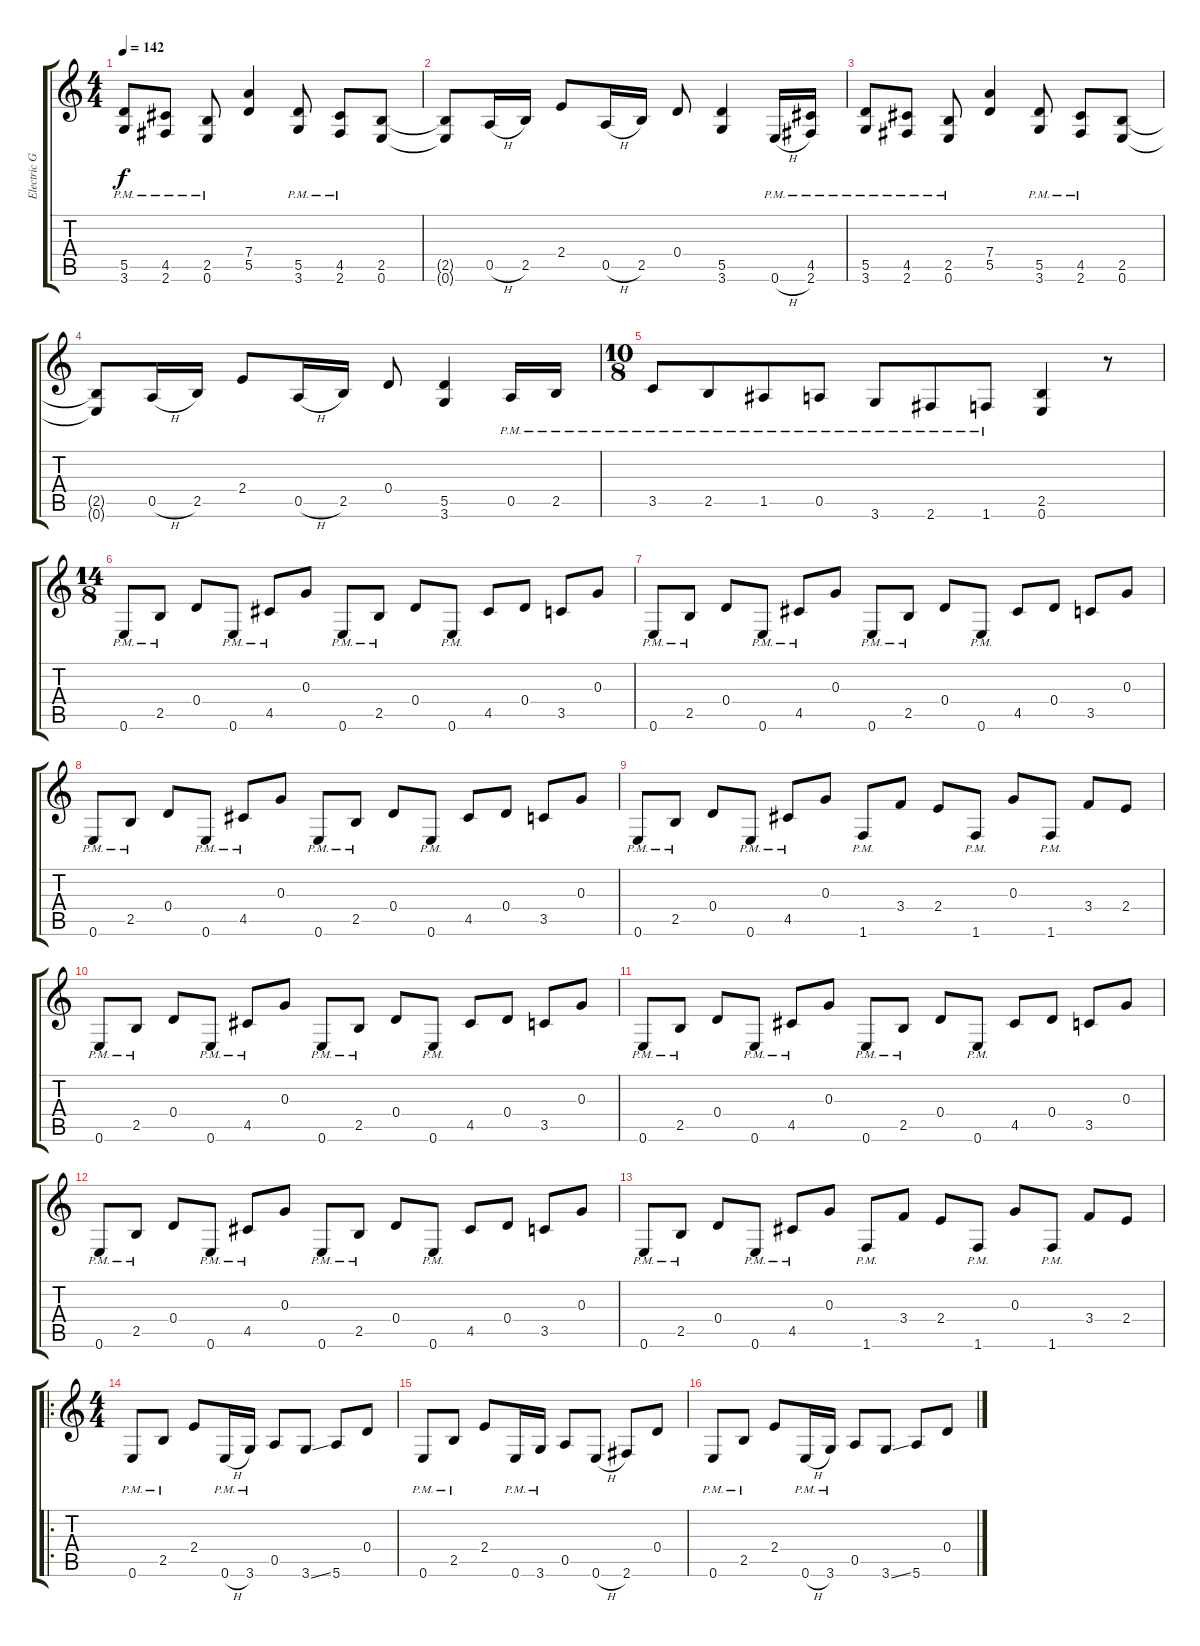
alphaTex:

\track ("Electric Guitar" "Electric G") {instrument distortionguitar}
\staff {score tabs}
\tuning (E4 B3 G3 D3 A2 E2) {hide}
\ts (4 4)
\tempo 142
\clef g2
\ks c
(5.5{pm} 3.6{pm}).8{dy f} (4.5{pm} 2.6{pm}).8 (2.5{pm} 0.6{pm}).8 (7.4 5.5).4 (5.5{pm} 3.6{pm}).8 (4.5{pm} 2.6{pm}).8 (2.5 0.6).8 |
(2.5{t} 0.6{t}).8 0.5{h}.16 2.5.16 2.4.8 0.5{h}.16 2.5.16 0.4.8 (5.5 3.6).4 0.6{h pm}.16 (4.5{pm} 2.6{pm}).16 |
(5.5{pm} 3.6{pm}).8 (4.5{pm} 2.6{pm}).8 (2.5{pm} 0.6{pm}).8 (7.4 5.5).4 (5.5{pm} 3.6{pm}).8 (4.5{pm} 2.6{pm}).8 (2.5 0.6).8 |
(2.5{t} 0.6{t}).8 0.5{h}.16 2.5.16 2.4.8 0.5{h}.16 2.5.16 0.4.8 (5.5 3.6).4 0.5{pm}.16 2.5{pm}.16 |
\ts (10 8)
3.5{pm}.8 2.5{pm}.8 1.5{pm}.8 0.5{pm}.8 3.6{pm}.8 2.6{pm}.8 1.6{pm}.8 (2.5 0.6).4 r.8 |
\ts (14 8)
0.6{pm}.8 2.5{pm}.8 0.4.8 0.6{pm}.8 4.5{pm}.8 0.3.8 0.6{pm}.8 2.5{pm}.8 0.4.8 0.6{pm}.8 4.5.8 0.4.8 3.5.8 0.3.8 |
0.6{pm}.8 2.5{pm}.8 0.4.8 0.6{pm}.8 4.5{pm}.8 0.3.8 0.6{pm}.8 2.5{pm}.8 0.4.8 0.6{pm}.8 4.5.8 0.4.8 3.5.8 0.3.8 |
0.6{pm}.8 2.5{pm}.8 0.4.8 0.6{pm}.8 4.5{pm}.8 0.3.8 0.6{pm}.8 2.5{pm}.8 0.4.8 0.6{pm}.8 4.5.8 0.4.8 3.5.8 0.3.8 |
0.6{pm}.8 2.5{pm}.8 0.4.8 0.6{pm}.8 4.5{pm}.8 0.3.8 1.6{pm}.8 3.4.8 2.4.8 1.6{pm}.8 0.3.8 1.6{pm}.8 3.4.8 2.4.8 |
0.6{pm}.8 2.5{pm}.8 0.4.8 0.6{pm}.8 4.5{pm}.8 0.3.8 0.6{pm}.8 2.5{pm}.8 0.4.8 0.6{pm}.8 4.5.8 0.4.8 3.5.8 0.3.8 |
0.6{pm}.8 2.5{pm}.8 0.4.8 0.6{pm}.8 4.5{pm}.8 0.3.8 0.6{pm}.8 2.5{pm}.8 0.4.8 0.6{pm}.8 4.5.8 0.4.8 3.5.8 0.3.8 |
0.6{pm}.8 2.5{pm}.8 0.4.8 0.6{pm}.8 4.5{pm}.8 0.3.8 0.6{pm}.8 2.5{pm}.8 0.4.8 0.6{pm}.8 4.5.8 0.4.8 3.5.8 0.3.8 |
0.6{pm}.8 2.5{pm}.8 0.4.8 0.6{pm}.8 4.5{pm}.8 0.3.8 1.6{pm}.8 3.4.8 2.4.8 1.6{pm}.8 0.3.8 1.6{pm}.8 3.4.8 2.4.8 |
\ro
\ts (4 4)
0.6{pm}.8 2.5{pm}.8 2.4.8 0.6{h pm}.16 3.6{pm}.16 0.5.8 3.6{ss}.8 5.6.8 0.4.8 |
0.6{pm}.8 2.5{pm}.8 2.4.8 0.6{pm}.16 3.6{pm}.16 0.5.8 0.6{h}.8 2.6.8 0.4.8 |
0.6{pm}.8 2.5{pm}.8 2.4.8 0.6{h pm}.16 3.6{pm}.16 0.5.8 3.6{ss}.8 5.6.8 0.4.8
